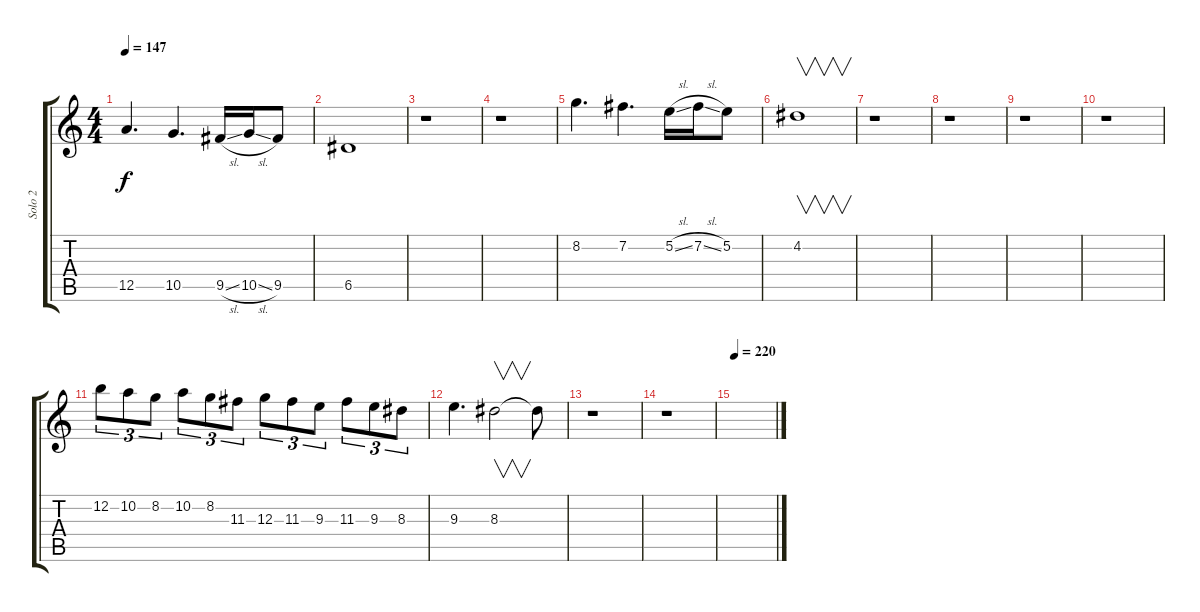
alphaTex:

\track ("Solo 2" "Solo 2") {instrument distortionguitar}
\staff {score tabs}
\tuning (E4 B3 G3 D3 A2 E2) {hide}
\ts (4 4)
\tempo 147
\clef g2
\ks c
12.5.4{d dy f} 10.5.4{d} 9.5{sl}.16 10.5{sl}.16 9.5.8 |
6.5.1 |
r.1 |
r.1 |
8.2.4{d} 7.2.4{d} 5.2{sl}.16 7.2{sl}.16 5.2.8 |
4.2.1{v} |
r.1 |
r.1 |
r.1 |
r.1 |
12.2.8{tu (3 2)} 10.2.8{tu (3 2)} 8.2.8{tu (3 2)} 10.2.8{tu (3 2)} 8.2.8{tu (3 2)} 11.3.8{tu (3 2)} 12.3.8{tu (3 2)} 11.3.8{tu (3 2)} 9.3.8{tu (3 2)} 11.3.8{tu (3 2)} 9.3.8{tu (3 2)} 8.3.8{tu (3 2)} |
9.3.4{d} 8.3.2{v} 8.3{t}.8 |
r.1 |
r.1 |
\tempo 220
